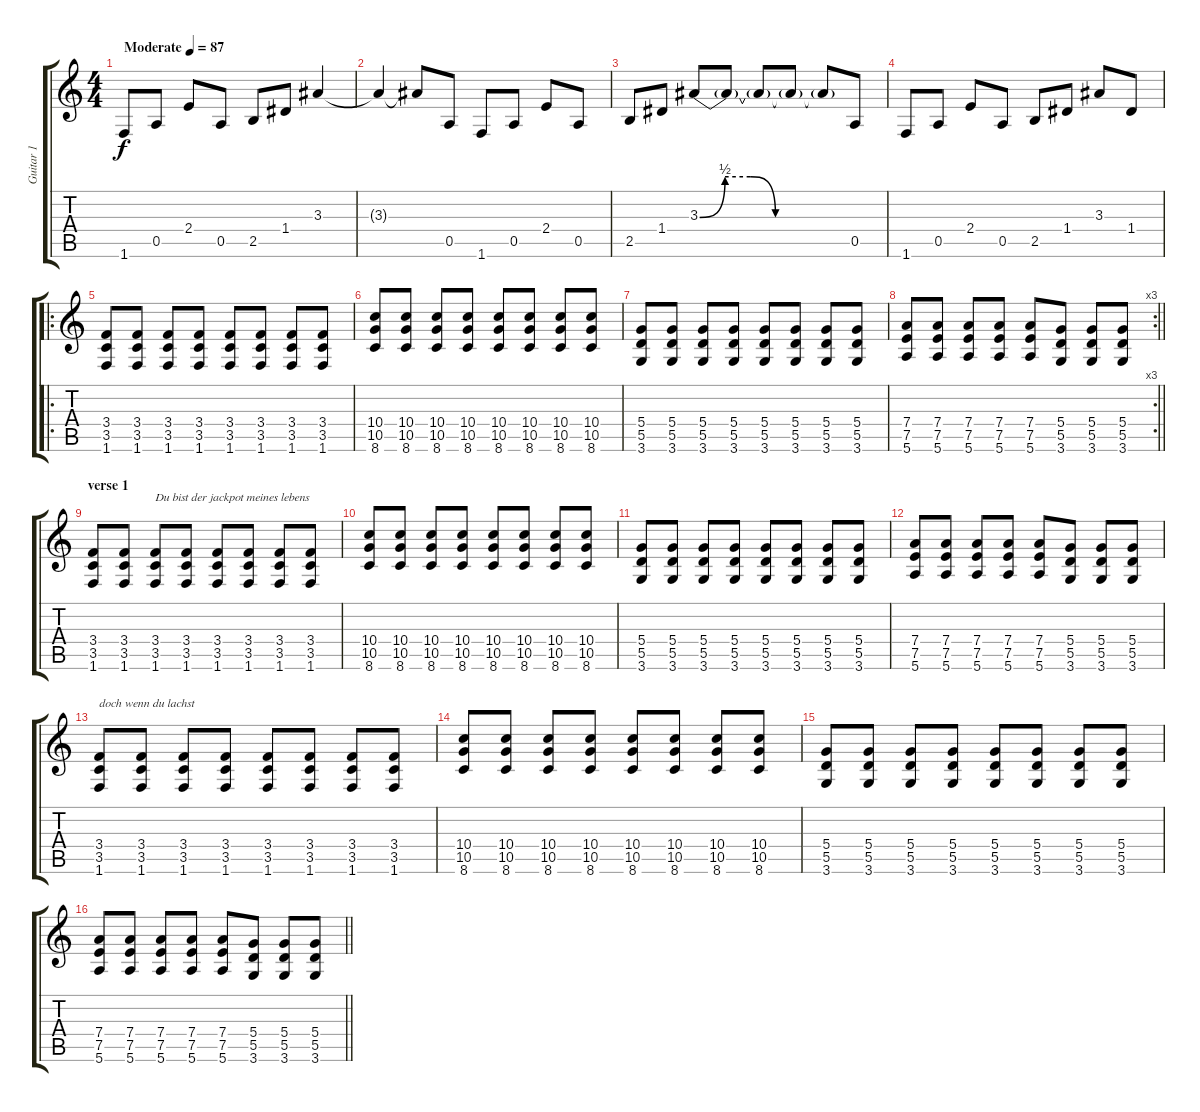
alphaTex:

\track ("Guitar 1" "Guitar 1") {instrument distortionguitar}
\staff {score tabs}
\tuning (E4 B3 G3 D3 A2 E2) {hide}
\ts (4 4)
\tempo (87 "Moderate")
\clef g2
\ks c
1.6.8{dy f instrument electricguitarclean} 0.5.8 2.4.8 0.5.8 2.5.8 1.4.8 3.3.4 |
3.3{t}.4 3.3{t}.8 0.5.8 1.6.8 0.5.8 2.4.8 0.5.8 |
2.5.8 1.4.8 3.3{be (custom 0 0 10 2 20 2 30 0 60 0)}.8 3.3{t}.8 3.3{t}.8 3.3{t}.8 3.3{t}.8 0.5.8 |
1.6.8 0.5.8 2.4.8 0.5.8 2.5.8 1.4.8 3.3.8 1.4.8 |
\ro
(3.4 3.5 1.6).8{instrument distortionguitar} (3.4 3.5 1.6).8 (3.4 3.5 1.6).8 (3.4 3.5 1.6).8 (3.4 3.5 1.6).8 (3.4 3.5 1.6).8 (3.4 3.5 1.6).8 (3.4 3.5 1.6).8 |
(10.4 10.5 8.6).8 (10.4 10.5 8.6).8 (10.4 10.5 8.6).8 (10.4 10.5 8.6).8 (10.4 10.5 8.6).8 (10.4 10.5 8.6).8 (10.4 10.5 8.6).8 (10.4 10.5 8.6).8 |
(5.4 5.5 3.6).8 (5.4 5.5 3.6).8 (5.4 5.5 3.6).8 (5.4 5.5 3.6).8 (5.4 5.5 3.6).8 (5.4 5.5 3.6).8 (5.4 5.5 3.6).8 (5.4 5.5 3.6).8 |
\rc 3
\barLineRight lightlight
(7.4 7.5 5.6).8 (7.4 7.5 5.6).8 (7.4 7.5 5.6).8 (7.4 7.5 5.6).8 (7.4 7.5 5.6).8 (5.4 5.5 3.6).8 (5.4 5.5 3.6).8 (5.4 5.5 3.6).8 |
\section ("" "verse 1")
(3.4 3.5 1.6).8{instrument distortionguitar} (3.4 3.5 1.6).8 (3.4 3.5 1.6).8{txt "Du bist der jackpot meines lebens"} (3.4 3.5 1.6).8 (3.4 3.5 1.6).8 (3.4 3.5 1.6).8 (3.4 3.5 1.6).8 (3.4 3.5 1.6).8 |
(10.4 10.5 8.6).8 (10.4 10.5 8.6).8 (10.4 10.5 8.6).8 (10.4 10.5 8.6).8 (10.4 10.5 8.6).8 (10.4 10.5 8.6).8 (10.4 10.5 8.6).8 (10.4 10.5 8.6).8 |
(5.4 5.5 3.6).8 (5.4 5.5 3.6).8 (5.4 5.5 3.6).8 (5.4 5.5 3.6).8 (5.4 5.5 3.6).8 (5.4 5.5 3.6).8 (5.4 5.5 3.6).8 (5.4 5.5 3.6).8 |
(7.4 7.5 5.6).8 (7.4 7.5 5.6).8 (7.4 7.5 5.6).8 (7.4 7.5 5.6).8 (7.4 7.5 5.6).8 (5.4 5.5 3.6).8 (5.4 5.5 3.6).8 (5.4 5.5 3.6).8 |
(3.4 3.5 1.6).8{txt "doch wenn du lachst" instrument distortionguitar} (3.4 3.5 1.6).8 (3.4 3.5 1.6).8 (3.4 3.5 1.6).8 (3.4 3.5 1.6).8 (3.4 3.5 1.6).8 (3.4 3.5 1.6).8 (3.4 3.5 1.6).8 |
(10.4 10.5 8.6).8 (10.4 10.5 8.6).8 (10.4 10.5 8.6).8 (10.4 10.5 8.6).8 (10.4 10.5 8.6).8 (10.4 10.5 8.6).8 (10.4 10.5 8.6).8 (10.4 10.5 8.6).8 |
(5.4 5.5 3.6).8 (5.4 5.5 3.6).8 (5.4 5.5 3.6).8 (5.4 5.5 3.6).8 (5.4 5.5 3.6).8 (5.4 5.5 3.6).8 (5.4 5.5 3.6).8 (5.4 5.5 3.6).8 |
\barLineRight lightlight
(7.4 7.5 5.6).8 (7.4 7.5 5.6).8 (7.4 7.5 5.6).8 (7.4 7.5 5.6).8 (7.4 7.5 5.6).8 (5.4 5.5 3.6).8 (5.4 5.5 3.6).8 (5.4 5.5 3.6).8
